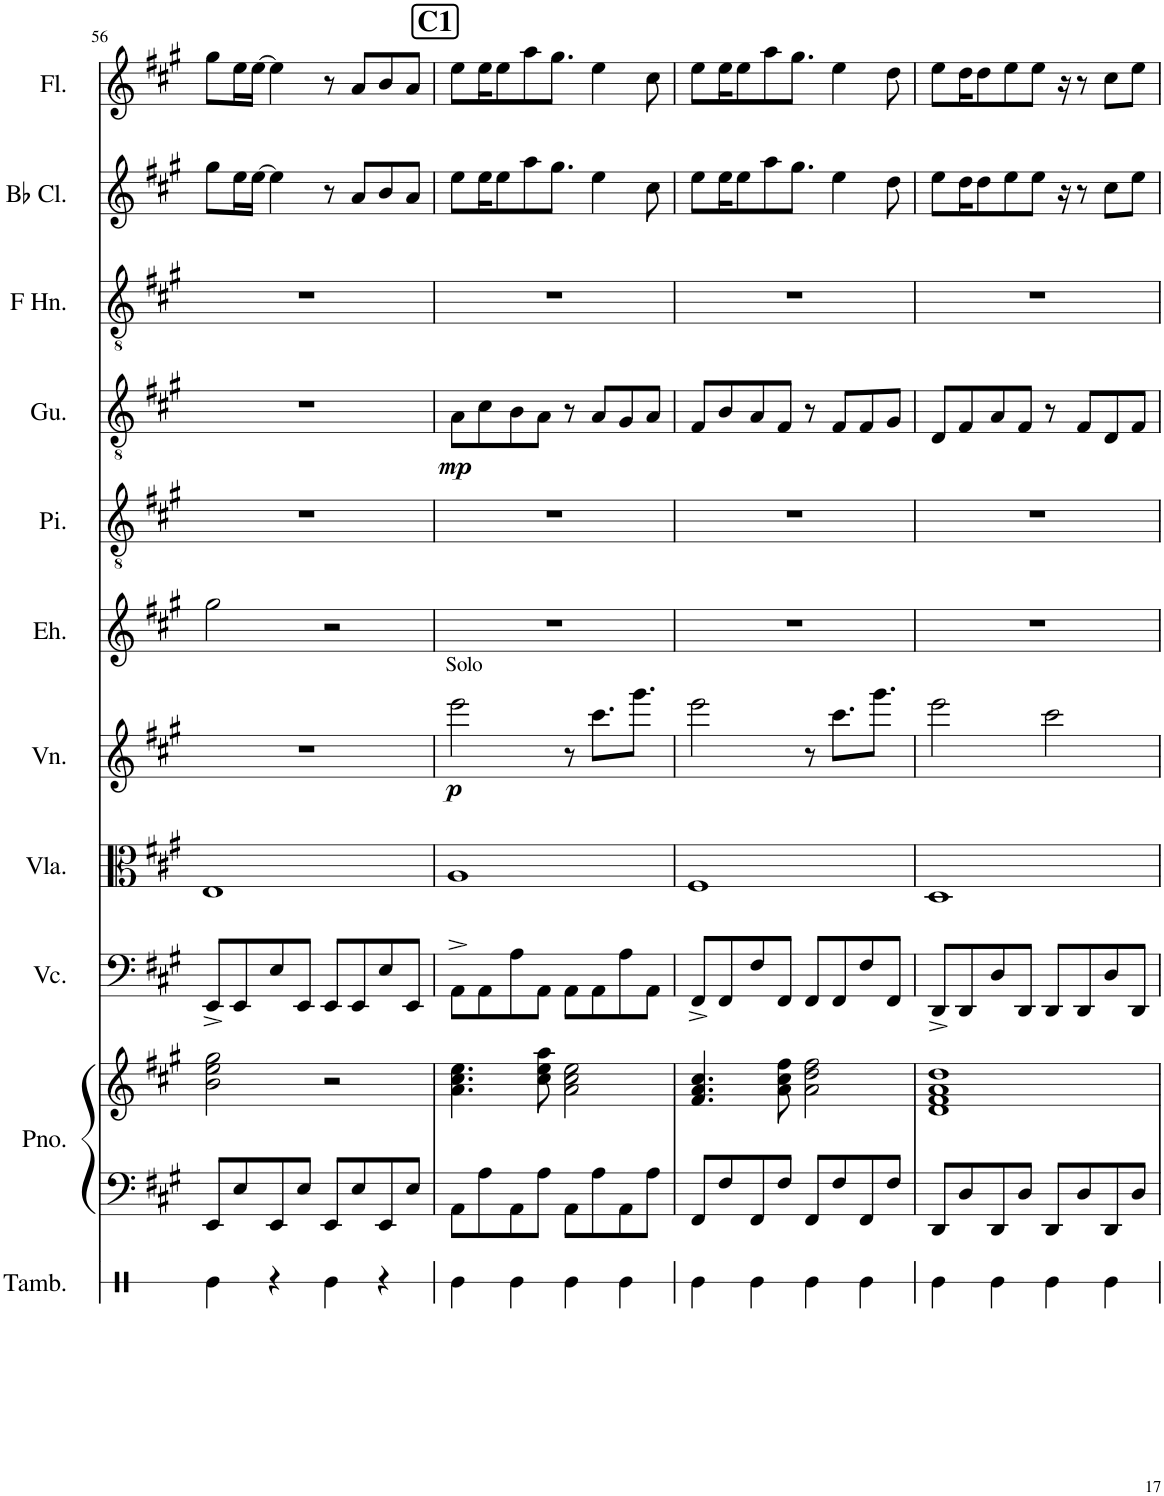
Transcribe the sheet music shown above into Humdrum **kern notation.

**kern	**kern	**kern	**kern	**kern	**kern	**dynam	**kern	**kern	**kern	**dynam	**kern	**kern	**kern
*part11	*part10	*part10	*part9	*part8	*part7	*part7	*part6	*part5	*part4	*part4	*part3	*part2	*part1
*staff12	*staff11	*staff10	*staff9	*staff8	*staff7	*staff7	*staff6	*staff5	*staff4	*staff4	*staff3	*staff2	*staff1
*I"Tambourine	*I"Piano	*	*I"Violoncello	*I"Viola	*I"Violin	*	*I"Erhu	*I"Pipa	*I"Guzheng	*	*I"Horn in F	*I"Bb Clarinet	*I"Flute
*I'Tamb.	*I'Pno.	*	*I'Vc.	*I'Vla.	*I'Vn.	*	*I'Eh.	*I'Pi.	*I'Gu.	*	*	*I'Bb Cl.	*I'Fl.
!!LO:PB:g=z
*clefX	*clefF4	*clefG2	*clefF4	*clefC3	*clefG2	*	*clefG2	*clefGv2	*clefGv2	*	*clefGv2	*clefG2	*clefG2
*	*	*	*	*	*	*	*	*	*	*	*ITrd4c7	*ITrd1c2	*
*k[]	*k[f#c#g#]	*k[f#c#g#]	*k[f#c#g#]	*k[f#c#g#]	*k[f#c#g#]	*	*k[f#c#g#]	*k[f#c#g#]	*k[f#c#g#]	*	*k[f#c#g#]	*k[f#c#g#]	*k[f#c#g#]
*M4/4	*M4/4	*M4/4	*M4/4	*M4/4	*M4/4	*	*M4/4	*M4/4	*M4/4	*	*M4/4	*M4/4	*M4/4
=56	=56	=56	=56	=56	=56	=56	=56	=56	=56	=56	=56	=56	=56
4Re\	8EE/L	2b\ 2ee\ 2gg#\	8EE^/L	1E	1r	.	2gg#\	1r	1r	.	1r	8gg#\L	8gg#\L
.	8E/	.	8EE/	.	.	.	.	.	.	.	.	16ee\L	16ee\L
.	.	.	.	.	.	.	.	.	.	.	.	[16ee\JJ	[16ee\JJ
4r	8EE/	.	8E/	.	.	.	.	.	.	.	.	4ee\]	4ee\]
.	8E/J	.	8EE/J	.	.	.	.	.	.	.	.	.	.
4Re\	8EE/L	2r	8EE/L	.	.	.	2r	.	.	.	.	8r	8r
.	8E/	.	8EE/	.	.	.	.	.	.	.	.	8a/L	8a/L
4r	8EE/	.	8E/	.	.	.	.	.	.	.	.	8b/	8b/
.	8E/J	.	8EE/J	.	.	.	.	.	.	.	.	8a/J	8a/J
!!LO:REH:place=s1:a:B:cj:fs=14:t=C1
=57	=57	=57	=57	=57	=57	=57	=57	=57	=57	=57	=57	=57	=57
!	!	!	!	!	!LO:TX:a:t=Solo	!	!	!	!	!	!	!	!
!	!	!	!	!	!	!LO:DY:b	!	!	!	!LO:DY:b	!	!	!
4Re\	8AA\L	4.a\ 4.cc#\ 4.ee\	8AA^\L	1A	2eee\	p	1r	1r	8A\L	mp	1r	8ee\L	8ee\L
.	8A\	.	8AA\	.	.	.	.	.	8c#\	.	.	16ee\K	16ee\K
.	.	.	.	.	.	.	.	.	.	.	.	8ee\	8ee\
4Re\	8AA\	.	8A\	.	.	.	.	.	8B\	.	.	.	.
.	.	.	.	.	.	.	.	.	.	.	.	8aa\	8aa\
.	8A\J	8cc#\ 8ee\ 8aa\	8AA\J	.	.	.	.	.	8A\J	.	.	.	.
.	.	.	.	.	.	.	.	.	.	.	.	8.gg#\J	8.gg#\J
4Re\	8AA\L	2a\ 2cc#\ 2ee\	8AA\L	.	8r	.	.	.	8r	.	.	.	.
.	8A\	.	8AA\	.	8.ccc#\L	.	.	.	8A/L	.	.	4ee\	4ee\
4Re\	8AA\	.	8A\	.	.	.	.	.	8G#/	.	.	.	.
.	.	.	.	.	8.ggg#\J	.	.	.	.	.	.	.	.
.	8A\J	.	8AA\J	.	.	.	.	.	8A/J	.	.	8cc#\	8cc#\
=58	=58	=58	=58	=58	=58	=58	=58	=58	=58	=58	=58	=58	=58
4Re\	8FF#/L	4.f#/ 4.a/ 4.cc#/	8FF#^/L	1F#	2eee\	.	1r	1r	8F#/L	.	1r	8ee\L	8ee\L
.	8F#/	.	8FF#/	.	.	.	.	.	8B/	.	.	16ee\K	16ee\K
.	.	.	.	.	.	.	.	.	.	.	.	8ee\	8ee\
4Re\	8FF#/	.	8F#/	.	.	.	.	.	8A/	.	.	.	.
.	.	.	.	.	.	.	.	.	.	.	.	8aa\	8aa\
.	8F#/J	8a\ 8cc#\ 8ff#\	8FF#/J	.	.	.	.	.	8F#/J	.	.	.	.
.	.	.	.	.	.	.	.	.	.	.	.	8.gg#\J	8.gg#\J
4Re\	8FF#/L	2a\ 2dd\ 2ff#\	8FF#/L	.	8r	.	.	.	8r	.	.	.	.
.	8F#/	.	8FF#/	.	8.ccc#\L	.	.	.	8F#/L	.	.	4ee\	4ee\
4Re\	8FF#/	.	8F#/	.	.	.	.	.	8F#/	.	.	.	.
.	.	.	.	.	8.ggg#\J	.	.	.	.	.	.	.	.
.	8F#/J	.	8FF#/J	.	.	.	.	.	8G#/J	.	.	8dd\	8dd\
=59	=59	=59	=59	=59	=59	=59	=59	=59	=59	=59	=59	=59	=59
4Re\	8DD/L	1d 1f# 1a 1dd	8DD^/L	1D	2eee\	.	1r	1r	8D/L	.	1r	8ee\L	8ee\L
.	8D/	.	8DD/	.	.	.	.	.	8F#/	.	.	16dd\K	16dd\K
.	.	.	.	.	.	.	.	.	.	.	.	8dd\	8dd\
4Re\	8DD/	.	8D/	.	.	.	.	.	8A/	.	.	.	.
.	.	.	.	.	.	.	.	.	.	.	.	8ee\	8ee\
.	8D/J	.	8DD/J	.	.	.	.	.	8F#/J	.	.	.	.
.	.	.	.	.	.	.	.	.	.	.	.	8ee\J	8ee\J
4Re\	8DD/L	.	8DD/L	.	2ccc#\	.	.	.	8r	.	.	.	.
.	.	.	.	.	.	.	.	.	.	.	.	16r	16r
.	8D/	.	8DD/	.	.	.	.	.	8F#/L	.	.	8r	8r
4Re\	8DD/	.	8D/	.	.	.	.	.	8D/	.	.	8cc#\L	8cc#\L
.	8D/J	.	8DD/J	.	.	.	.	.	8F#/J	.	.	8ee\J	8ee\J
=	=	=	=	=	=	=	=	=	=	=	=	=	=
*-	*-	*-	*-	*-	*-	*-	*-	*-	*-	*-	*-	*-	*-
